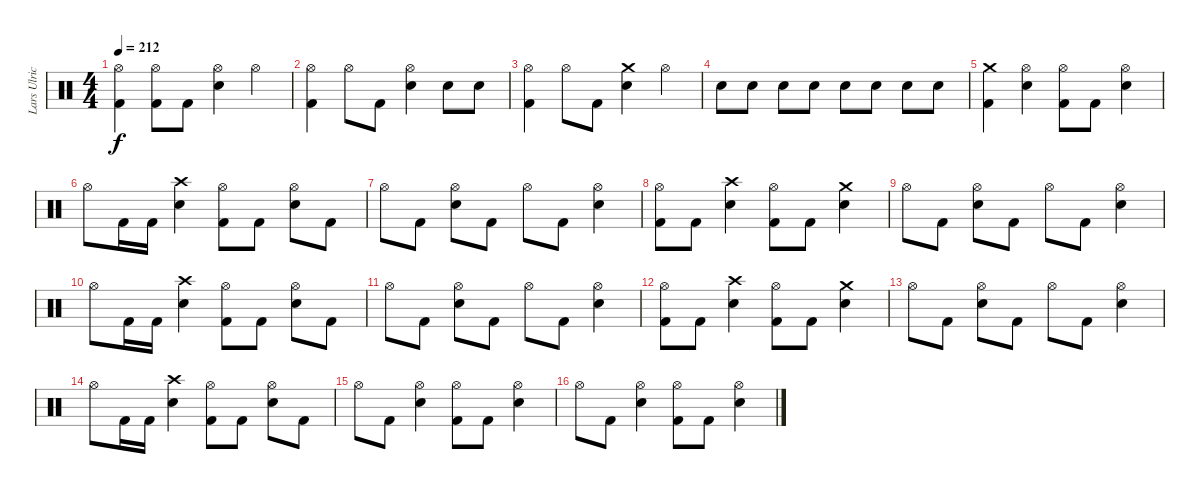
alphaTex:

\track ("Lars Ulrich (Drums)" "Lars Ulric") {instrument percussion}
\staff {score}
\articulation defaults
\ts (4 4)
\tempo 212
\clef neutral
\ks c
("Hi-Hat (open)" "Kick (hit) 2").4{dy f} ("Hi-Hat (open)" "Kick (hit) 2").8 "Kick (hit) 2".8 ("Electric Snare (hit)" "Hi-Hat (open)").4 "Hi-Hat (open)".4 |
("Hi-Hat (open)" "Kick (hit) 2").4 "Hi-Hat (open)".8 "Kick (hit) 2".8 ("Electric Snare (hit)" "Hi-Hat (open)").4 "Electric Snare (hit)".8 "Electric Snare (hit)".8 |
("Hi-Hat (open)" "Kick (hit) 2").4 "Hi-Hat (open)".8 "Kick (hit) 2".8 ("Electric Snare (hit)" "Crash medium (hit)").4 "Hi-Hat (open)".4 |
"Electric Snare (hit)".8 "Electric Snare (hit)".8 "Electric Snare (hit)".8 "Electric Snare (hit)".8 "Electric Snare (hit)".8 "Electric Snare (hit)".8 "Electric Snare (hit)".8 "Electric Snare (hit)".8 |
\section ("" "")
("Crash medium (hit)" "Kick (hit) 2").4 ("Electric Snare (hit)" "Hi-Hat (open)").4 ("Hi-Hat (open)" "Kick (hit) 2").8 "Kick (hit) 2".8 ("Electric Snare (hit)" "Hi-Hat (open)").4 |
"Hi-Hat (open)".8 "Kick (hit) 2".16 "Kick (hit) 2".16 ("Electric Snare (hit)" "Crash high (hit)").4 ("Hi-Hat (open)" "Kick (hit) 2").8 "Kick (hit) 2".8 ("Electric Snare (hit)" "Hi-Hat (open)").8 "Kick (hit) 2".8 |
"Hi-Hat (open)".8 "Kick (hit) 2".8 ("Electric Snare (hit)" "Hi-Hat (open)").8 "Kick (hit) 2".8 "Hi-Hat (open)".8 "Kick (hit) 2".8 ("Electric Snare (hit)" "Hi-Hat (open)").4 |
("Hi-Hat (open)" "Kick (hit) 2").8 "Kick (hit) 2".8 ("Electric Snare (hit)" "Crash high (hit)").4 ("Hi-Hat (open)" "Kick (hit) 2").8 "Kick (hit) 2".8 ("Electric Snare (hit)" "Crash medium (hit)").4 |
"Hi-Hat (open)".8 "Kick (hit) 2".8 ("Electric Snare (hit)" "Hi-Hat (open)").8 "Kick (hit) 2".8 "Hi-Hat (open)".8 "Kick (hit) 2".8 ("Electric Snare (hit)" "Hi-Hat (open)").4 |
"Hi-Hat (open)".8 "Kick (hit) 2".16 "Kick (hit) 2".16 ("Electric Snare (hit)" "Crash high (hit)").4 ("Hi-Hat (open)" "Kick (hit) 2").8 "Kick (hit) 2".8 ("Electric Snare (hit)" "Hi-Hat (open)").8 "Kick (hit) 2".8 |
"Hi-Hat (open)".8 "Kick (hit) 2".8 ("Electric Snare (hit)" "Hi-Hat (open)").8 "Kick (hit) 2".8 "Hi-Hat (open)".8 "Kick (hit) 2".8 ("Electric Snare (hit)" "Hi-Hat (open)").4 |
("Hi-Hat (open)" "Kick (hit) 2").8 "Kick (hit) 2".8 ("Electric Snare (hit)" "Crash high (hit)").4 ("Hi-Hat (open)" "Kick (hit) 2").8 "Kick (hit) 2".8 ("Electric Snare (hit)" "Crash medium (hit)").4 |
"Hi-Hat (open)".8 "Kick (hit) 2".8 ("Electric Snare (hit)" "Hi-Hat (open)").8 "Kick (hit) 2".8 "Hi-Hat (open)".8 "Kick (hit) 2".8 ("Electric Snare (hit)" "Hi-Hat (open)").4 |
"Hi-Hat (open)".8 "Kick (hit) 2".16 "Kick (hit) 2".16 ("Electric Snare (hit)" "Crash high (hit)").4 ("Hi-Hat (open)" "Kick (hit) 2").8 "Kick (hit) 2".8 ("Electric Snare (hit)" "Hi-Hat (open)").8 "Kick (hit) 2".8 |
"Hi-Hat (open)".8 "Kick (hit) 2".8 ("Electric Snare (hit)" "Hi-Hat (open)").4 ("Hi-Hat (open)" "Kick (hit) 2").8 "Kick (hit) 2".8 ("Electric Snare (hit)" "Hi-Hat (open)").4 |
"Hi-Hat (open)".8 "Kick (hit) 2".8 ("Electric Snare (hit)" "Hi-Hat (open)").4 ("Hi-Hat (open)" "Kick (hit) 2").8 "Kick (hit) 2".8 ("Electric Snare (hit)" "Hi-Hat (open)").4
